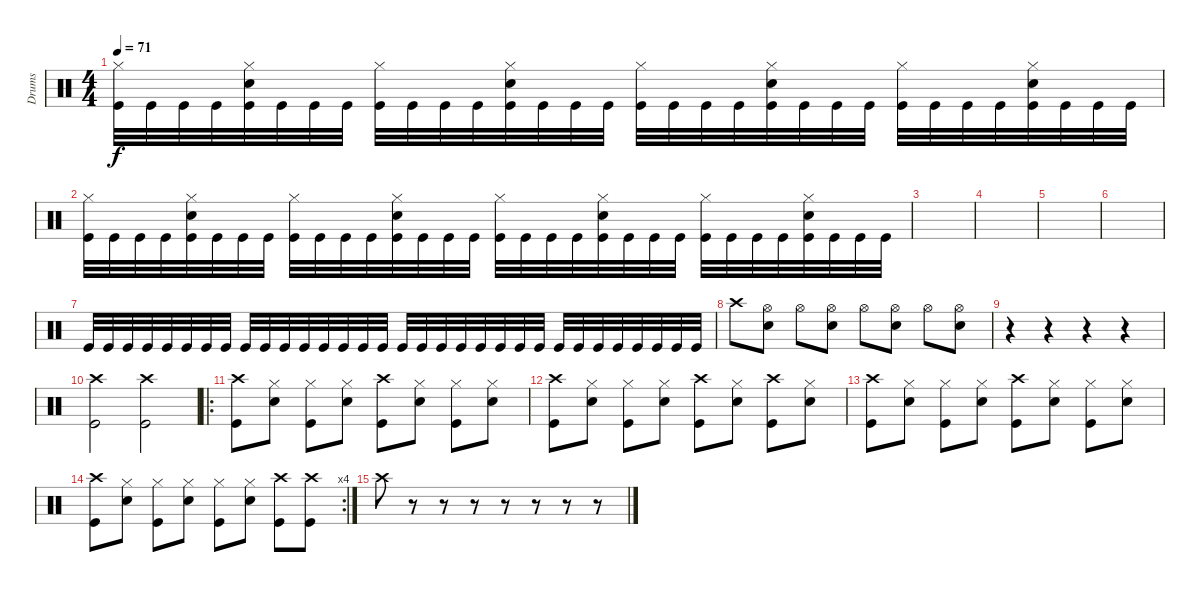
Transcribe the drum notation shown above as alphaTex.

\track ("Drums" "Drums") {instrument percussion}
\staff {score}
\articulation defaults
\ts (4 4)
\tempo 71
\clef neutral
\ks c
("Hi-Hat (closed)" "Kick (hit)").32{dy f} "Kick (hit)".32 "Kick (hit)".32 "Kick (hit)".32 ("Hi-Hat (closed)" "Snare (hit) 2" "Kick (hit)").32 "Kick (hit)".32 "Kick (hit)".32 "Kick (hit)".32 ("Hi-Hat (closed)" "Kick (hit)").32 "Kick (hit)".32 "Kick (hit)".32 "Kick (hit)".32 ("Hi-Hat (closed)" "Snare (hit) 2" "Kick (hit)").32 "Kick (hit)".32 "Kick (hit)".32 "Kick (hit)".32 ("Hi-Hat (closed)" "Kick (hit)").32 "Kick (hit)".32 "Kick (hit)".32 "Kick (hit)".32 ("Hi-Hat (closed)" "Snare (hit) 2" "Kick (hit)").32 "Kick (hit)".32 "Kick (hit)".32 "Kick (hit)".32 ("Hi-Hat (closed)" "Kick (hit)").32 "Kick (hit)".32 "Kick (hit)".32 "Kick (hit)".32 ("Hi-Hat (closed)" "Snare (hit) 2" "Kick (hit)").32 "Kick (hit)".32 "Kick (hit)".32 "Kick (hit)".32 |
("Hi-Hat (closed)" "Kick (hit)").32 "Kick (hit)".32 "Kick (hit)".32 "Kick (hit)".32 ("Hi-Hat (closed)" "Snare (hit) 2" "Kick (hit)").32 "Kick (hit)".32 "Kick (hit)".32 "Kick (hit)".32 ("Hi-Hat (closed)" "Kick (hit)").32 "Kick (hit)".32 "Kick (hit)".32 "Kick (hit)".32 ("Hi-Hat (closed)" "Snare (hit) 2" "Kick (hit)").32 "Kick (hit)".32 "Kick (hit)".32 "Kick (hit)".32 ("Hi-Hat (closed)" "Kick (hit)").32 "Kick (hit)".32 "Kick (hit)".32 "Kick (hit)".32 ("Hi-Hat (closed)" "Snare (hit) 2" "Kick (hit)").32 "Kick (hit)".32 "Kick (hit)".32 "Kick (hit)".32 ("Hi-Hat (closed)" "Kick (hit)").32 "Kick (hit)".32 "Kick (hit)".32 "Kick (hit)".32 ("Hi-Hat (closed)" "Snare (hit) 2" "Kick (hit)").32 "Kick (hit)".32 "Kick (hit)".32 "Kick (hit)".32 |
|
|
|
|
"Kick (hit)".32 "Kick (hit)".32 "Kick (hit)".32 "Kick (hit)".32 "Kick (hit)".32 "Kick (hit)".32 "Kick (hit)".32 "Kick (hit)".32 "Kick (hit)".32 "Kick (hit)".32 "Kick (hit)".32 "Kick (hit)".32 "Kick (hit)".32 "Kick (hit)".32 "Kick (hit)".32 "Kick (hit)".32 "Kick (hit)".32 "Kick (hit)".32 "Kick (hit)".32 "Kick (hit)".32 "Kick (hit)".32 "Kick (hit)".32 "Kick (hit)".32 "Kick (hit)".32 "Kick (hit)".32 "Kick (hit)".32 "Kick (hit)".32 "Kick (hit)".32 "Kick (hit)".32 "Kick (hit)".32 "Kick (hit)".32 "Kick (hit)".32 |
"Crash high (hit)".8 ("Hi-Hat (open)" "Snare (hit) 2").8 "Hi-Hat (open)".8 ("Hi-Hat (open)" "Snare (hit) 2").8 "Hi-Hat (open)".8 ("Hi-Hat (open)" "Snare (hit) 2").8 "Hi-Hat (open)".8 ("Hi-Hat (open)" "Snare (hit) 2").8 |
r.4 r.4 r.4 r.4 |
("Crash high (hit)" "Kick (hit)").2 ("Crash high (hit)" "Kick (hit)").2 |
\ro
("Crash high (hit)" "Kick (hit)").8 ("Hi-Hat (closed)" "Snare (hit) 2").8 ("Hi-Hat (closed)" "Kick (hit)").8 ("Hi-Hat (closed)" "Snare (hit) 2").8 ("Crash high (hit)" "Kick (hit)").8 ("Hi-Hat (closed)" "Snare (hit) 2").8 ("Hi-Hat (closed)" "Kick (hit)").8 ("Hi-Hat (closed)" "Snare (hit) 2").8 |
("Crash high (hit)" "Kick (hit)").8 ("Hi-Hat (closed)" "Snare (hit) 2").8 ("Hi-Hat (closed)" "Kick (hit)").8 ("Hi-Hat (closed)" "Snare (hit) 2").8 ("Crash high (hit)" "Kick (hit)").8 ("Hi-Hat (closed)" "Snare (hit) 2").8 ("Crash high (hit)" "Kick (hit)").8 ("Hi-Hat (closed)" "Snare (hit) 2").8 |
("Crash high (hit)" "Kick (hit)").8 ("Hi-Hat (closed)" "Snare (hit) 2").8 ("Hi-Hat (closed)" "Kick (hit)").8 ("Hi-Hat (closed)" "Snare (hit) 2").8 ("Crash high (hit)" "Kick (hit)").8 ("Hi-Hat (closed)" "Snare (hit) 2").8 ("Hi-Hat (closed)" "Kick (hit)").8 ("Hi-Hat (closed)" "Snare (hit) 2").8 |
\rc 4
("Crash high (hit)" "Kick (hit)").8 ("Hi-Hat (closed)" "Snare (hit) 2").8 ("Hi-Hat (closed)" "Kick (hit)").8 ("Hi-Hat (closed)" "Snare (hit) 2").8 ("Hi-Hat (closed)" "Kick (hit)").8 ("Hi-Hat (closed)" "Snare (hit) 2").8 ("Crash high (hit)" "Kick (hit)").8 ("Crash high (hit)" "Kick (hit)").8 |
"Crash high (hit)".8 r.8 r.8 r.8 r.8 r.8 r.8 r.8
